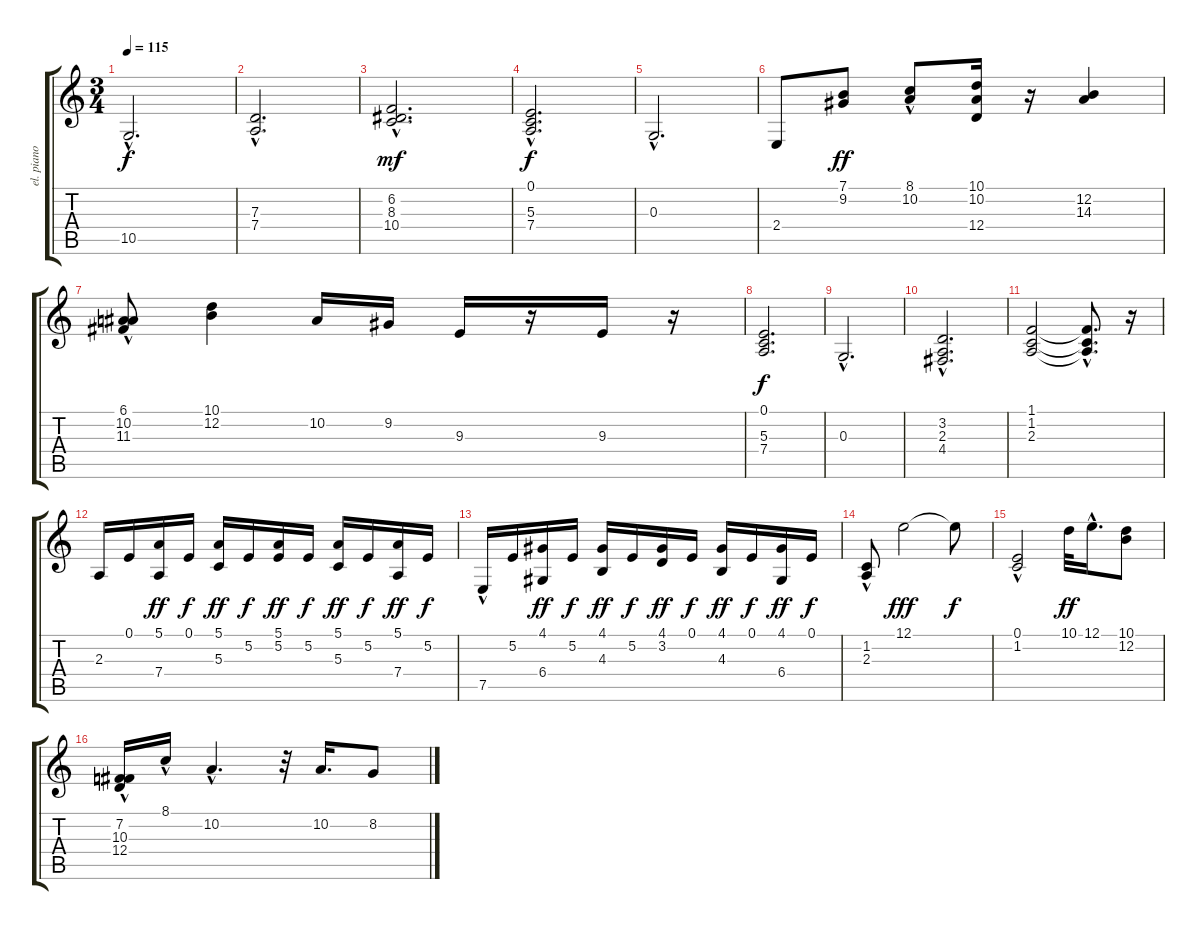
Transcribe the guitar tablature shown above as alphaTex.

\track ("el. piano 2" "el. piano ") {instrument electricpiano2}
\staff {score tabs}
\tuning (E4 B3 G3 D3 A2 E2) {hide}
\ts (3 4)
\tempo 115
\clef g2
\ks c
10.5{hac}.2{d dy f} |
(7.3{hac} 7.4{hac}).2{d} |
(6.2{hac} 8.3{hac} 10.4{hac}).2{d dy mf} |
(0.1 5.3 7.4{hac}).2{d dy f} |
0.3{hac}.2{d} |
2.4.8 (7.1 9.2).8{dy ff} (8.1 10.2{hac}).8 (10.1 10.2 12.4).16 r.16 (12.2 14.3).4 |
(6.1 10.2 11.3{hac}).8 (10.1 12.2).4 10.2.16 9.2.16 9.3.16 r.16 9.3.16 r.16 |
(0.1 5.3 7.4).2{d dy f} |
0.3{hac}.2{d} |
(3.2{hac} 2.3{hac} 4.4{hac}).2{d} |
(1.1 1.2 2.3).2 (1.1{hac t} 1.2{hac t} 2.3{hac t}).8{d} r.16 |
2.3.16 0.1.16 (5.1 7.4).16{dy ff} 0.1.16{dy f} (5.1 5.3).16{dy ff} 5.2.16{dy f} (5.1 5.2).16{dy ff} 5.2.16{dy f} (5.1 5.3).16{dy ff} 5.2.16{dy f} (5.1 7.4).16{dy ff} 5.2.16{dy f} |
7.5{hac}.16 5.2.16 (4.1 6.4).16{dy ff} 5.2.16{dy f} (4.1 4.3).16{dy ff} 5.2.16{dy f} (4.1 3.2).16{dy ff} 0.1.16{dy f} (4.1 4.3).16{dy ff} 0.1.16{dy f} (4.1 6.4).16{dy ff} 0.1.16{dy f} |
(1.2{hac} 2.3{hac}).8 12.1.2{dy fff} 12.1{t}.8{dy f} |
(0.1{hac} 1.2{hac}).2 10.1.32{dy ff} 12.1{hac}.16{d} (10.1 12.2).8 |
(7.2{hac} 10.3 12.4{hac}).16 8.1{hac}.16 10.2{hac}.4{d} r.32 10.2.16{d} 8.2.8
